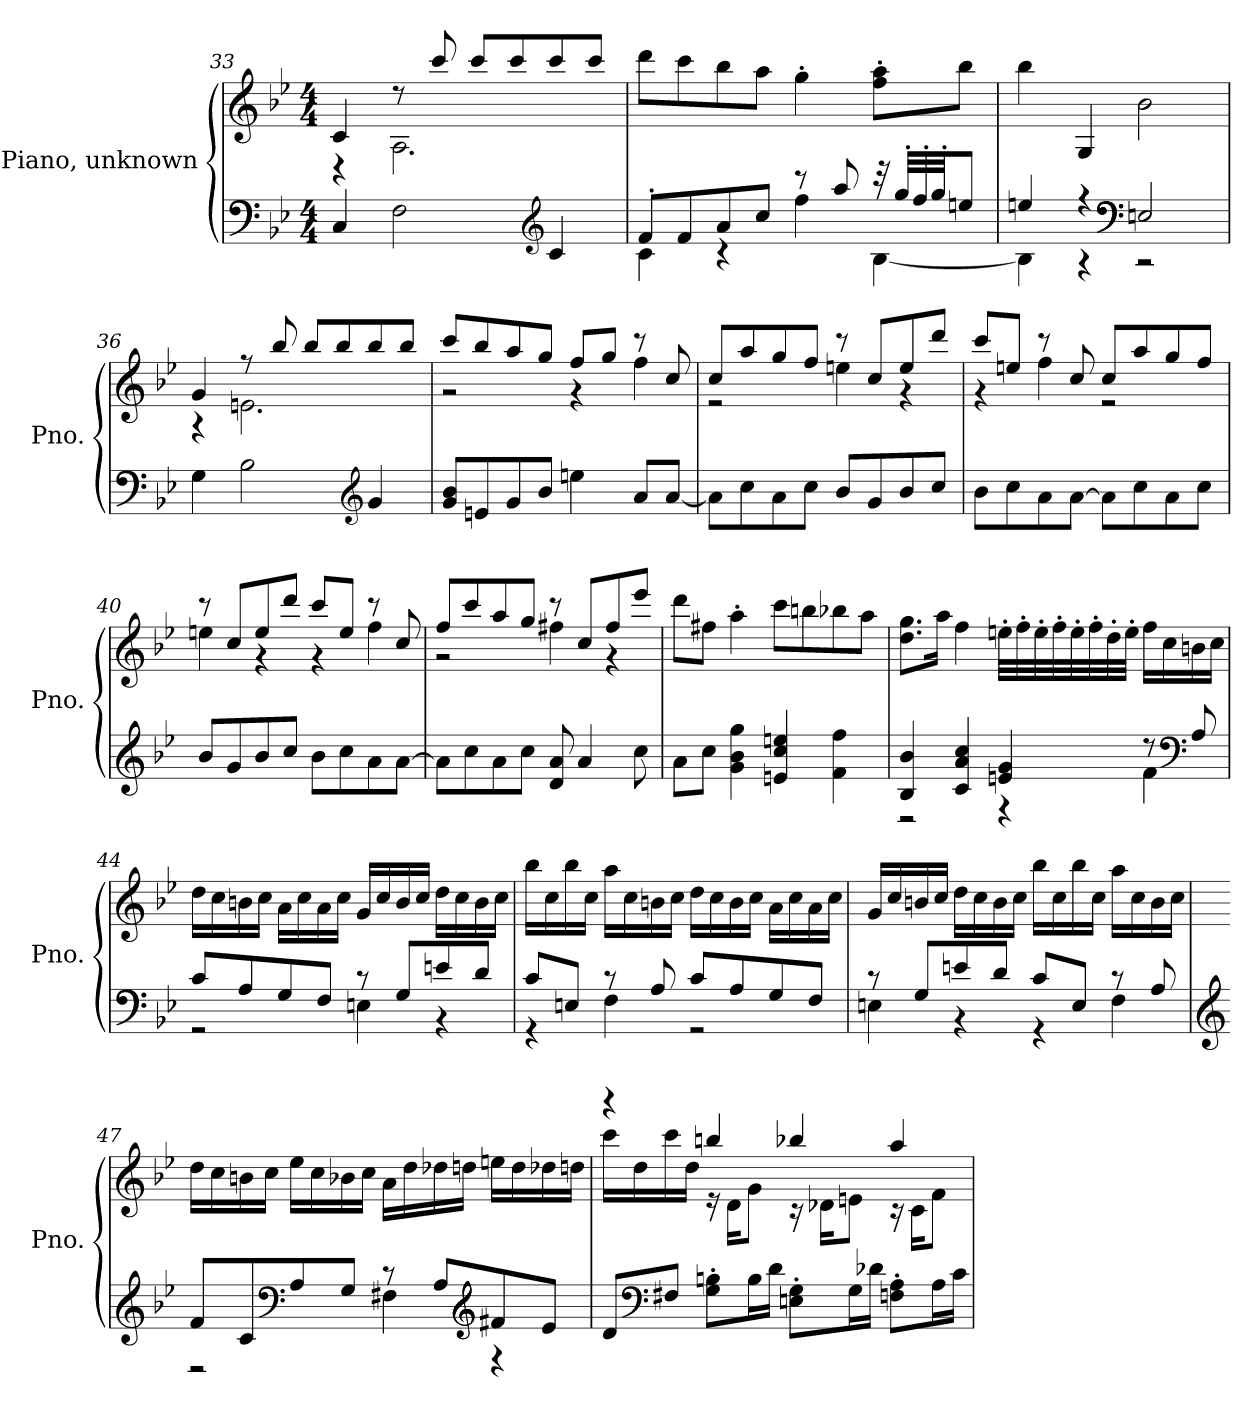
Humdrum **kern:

**kern	**kern
*part1	*part1
*staff2	*staff1
*I"Piano, unknown	*
*I'Pno.	*
*clefF4	*clefG2
*k[b-e-]	*k[b-e-]
*M4/4	*M4/4
=33	=33
*	*^
4C/	4c/	4r
2F\	8r	2.A\
.	8ccc/	.
.	8ccc/L	.
.	8ccc/	.
*clefG2	*	*
4c/	8ccc/	.
.	8ccc/J	.
*	*v	*v
!!LO:LB:g=z
=34	=34
*^	*
8f'/L	4c\	8ddd\L
8f/	.	8ccc\
8a/	4r	8bb-\
8cc/J	.	8aa\J
8r	4ff\	4gg'\
8aa/	.	.
32r	[4B-\	8ff\' 8aa\'L
32gg'/LLL	.	.
32ff'/	.	.
32gg'/JJ	.	.
8een/J	.	8bb-\J
=35	=35	=35
4een/	4B-\]	4bb-\
4r	4r	4G/
*clefF4	*	*
2En/	2r	2b-\
*v	*v	*
=36	=36
*	*^
4G\	4g/	4r
2B-\	8r	2.en\
.	8bb-/	.
.	8bb-/L	.
.	8bb-/	.
*clefG2	*	*
4g/	8bb-/	.
.	8bb-/J	.
=37	=37	=37
8g/ 8b-/L	8ccc/L	2r
8en/	8bb-/	.
8g/	8aa/	.
8b-/J	8gg/J	.
4een\	8ff/L	4r
.	8gg/J	.
8a/L	8r	4ff\
[8a/J	8cc/	.
!!LO:LB:g=z	!!
=38	=38	=38
8a\L]	8cc/L	2r
8cc\	8aa/	.
8a\	8gg/	.
8cc\J	8ff/J	.
8b-/L	8r	4een\
8g/	8cc/L	.
8b-/	8ee/	4r
8cc/J	8ddd/J	.
=39	=39	=39
8b-\L	8ccc/L	4r
8cc\	8een/J	.
8a\	8r	4ff\
[8a\J	8cc/	.
8a\L]	8cc/L	2r
8cc\	8aa/	.
8a\	8gg/	.
8cc\J	8ff/J	.
=40	=40	=40
8b-/L	8r	4een\
8g/	8cc/L	.
8b-/	8ee/	4r
8cc/J	8ddd/J	.
8b-\L	8ccc/L	4r
8cc\	8ee/J	.
8a\	8r	4ff\
[8a\J	8cc/	.
=41	=41	=41
8a\L]	8ff/L	2r
8cc\	8ccc/	.
8a\	8aa/	.
8cc\J	8gg/J	.
8d/ 8a/	8r	4ff#X\
4a/	8cc/L	.
.	8ff#/	4r
8cc\	8eee-/J	.
*	*v	*v
!!LO:LB:g=z
=42	=42
8a\L	8ddd\L
8cc\J	8ff#X\J
4g\ 4b-\ 4gg\	4aa'\
4en/ 4cc/ 4een/	8ccc\L
.	8bbn\
4f\ 4ff\	8bb-X\
.	8aa\J
=43	=43
*^	*
4B-/ 4b-/	2r	8.dd\ 8.gg\L
.	.	16aa\Jk
4c/ 4a/ 4cc/	.	4ff\
4en/ 4g/	4r	32een'\LLL
.	.	32ff'\
.	.	32ee'\
.	.	32ff'\
.	.	32ee'\
.	.	32ff'\
.	.	32dd'\
.	.	32ee'\JJJ
8r	4f\	16ff\LL
.	.	16cc\
*clefF4	*	*
8A/	.	16bn\
.	.	16cc\JJ
=44	=44	=44
8c/L	2r	16dd\LL
.	.	16cc\
8A/	.	16bn\
.	.	16cc\JJ
8G/	.	16a\LL
.	.	16cc\
8F/J	.	16a\
.	.	16cc\JJ
8r	4En\	16g/LL
.	.	16cc/
8G/L	.	16b/
.	.	16cc/JJ
8en/	4r	16dd\LL
.	.	16cc\
8d/J	.	16b\
.	.	16cc\JJ
!!LO:LB:g=z
=45	=45	=45
8c/L	4r	16bb-\LL
.	.	16cc\
8En/J	.	16bb-\
.	.	16cc\JJ
8r	4F\	16aa\LL
.	.	16cc\
8A/	.	16bn\
.	.	16cc\JJ
8c/L	2r	16dd\LL
.	.	16cc\
8A/	.	16b\
.	.	16cc\JJ
8G/	.	16a\LL
.	.	16cc\
8F/J	.	16a\
.	.	16cc\JJ
=46	=46	=46
8r	4En\	16g/LL
.	.	16cc/
8G/L	.	16bn/
.	.	16cc/JJ
8en/	4r	16dd\LL
.	.	16cc\
8d/J	.	16b\
.	.	16cc\JJ
8c/L	4r	16bb-\LL
.	.	16cc\
8E/J	.	16bb-\
.	.	16cc\JJ
8r	4F\	16aa\LL
.	.	16cc\
8A/	.	16b\
.	.	16cc\JJ
!!LO:PB:g=z
=47	=47	=47
*clefG2	*	*
8f/L	2r	16dd\LL
.	.	16cc\
8c/	.	16bn\
.	.	16cc\JJ
*clefF4	*	*
8A/	.	16ee-\LL
.	.	16cc\
8G/J	.	16b-X\
.	.	16cc\JJ
8r	4F#X\	16a\LL
.	.	16dd\
8A/L	.	16dd-X\
.	.	16ddn\JJ
*clefG2	*	*
8f#X/	4r	16een\LL
.	.	16dd\
8e-/J	.	16dd-X\
.	.	16ddn\JJ
*v	*v	*
=48	=48
*	*^
8d/L	4r	16ccc\LL
.	.	16dd\
*clefF4	*	*
8F#X/J	.	16ccc\
.	.	16dd\JJ
8G\' 8Bn\'L	4bbn/	16r
.	.	16d\KL
16B\L	.	8g\J
16d\JJ	.	.
8En\' 8G\'L	4bb-X/	16r
.	.	16d-X\KL
16G\L	.	8en\J
16d-X\JJ	.	.
8Fn\' 8A\'L	4aa/	16r
.	.	16c\KL
16A\L	.	8f\J
16c\JJ	.	.
*	*v	*v
=	=
*-	*-
